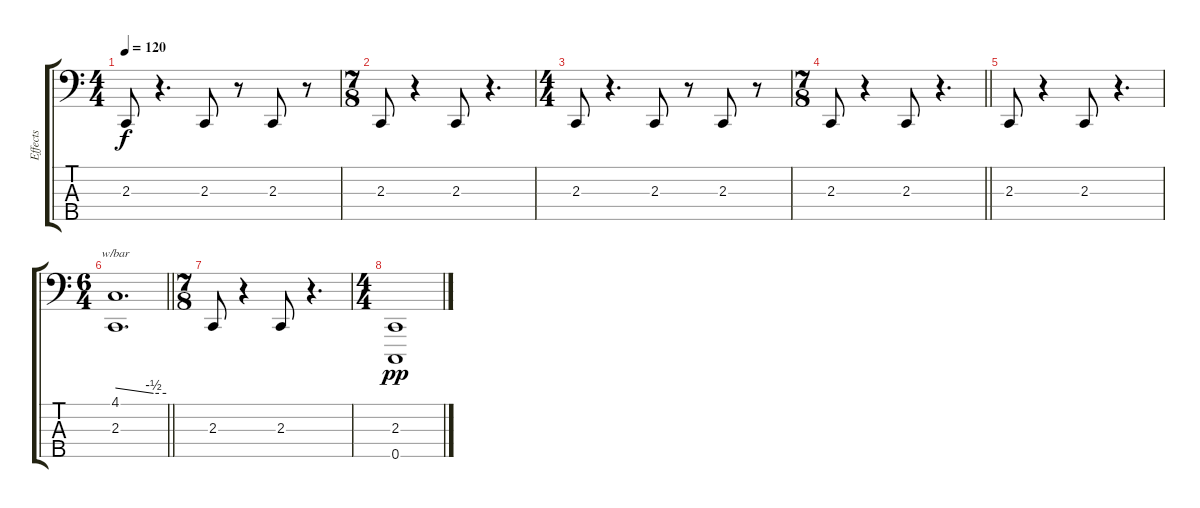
\track ("Effects" "Effects") {instrument lead8bassandlead}
\staff {score tabs}
\tuning (Ab2 Eb2 Bb1 F1 C1) {hide}
\ts (4 4)
\tempo 120
\clef f4
\ks c
2.3.8{dy f} r.4{d} 2.3.8 r.8 2.3.8 r.8 |
\ts (7 8)
2.3.8 r.4 2.3.8 r.4{d} |
\ts (4 4)
2.3.8 r.4{d} 2.3.8 r.8 2.3.8 r.8 |
\ts (7 8)
\barLineRight lightlight
2.3.8 r.4 2.3.8 r.4{d} |
2.3.8 r.4 2.3.8 r.4{d} |
\ts (6 4)
\barLineRight lightlight
(4.1 2.3).1{d tbe (custom default 0 0 45 -2 60 -2)} |
\ts (7 8)
2.3.8 r.4 2.3.8 r.4{d} |
\ts (4 4)
(2.3 0.5).1{dy pp}
